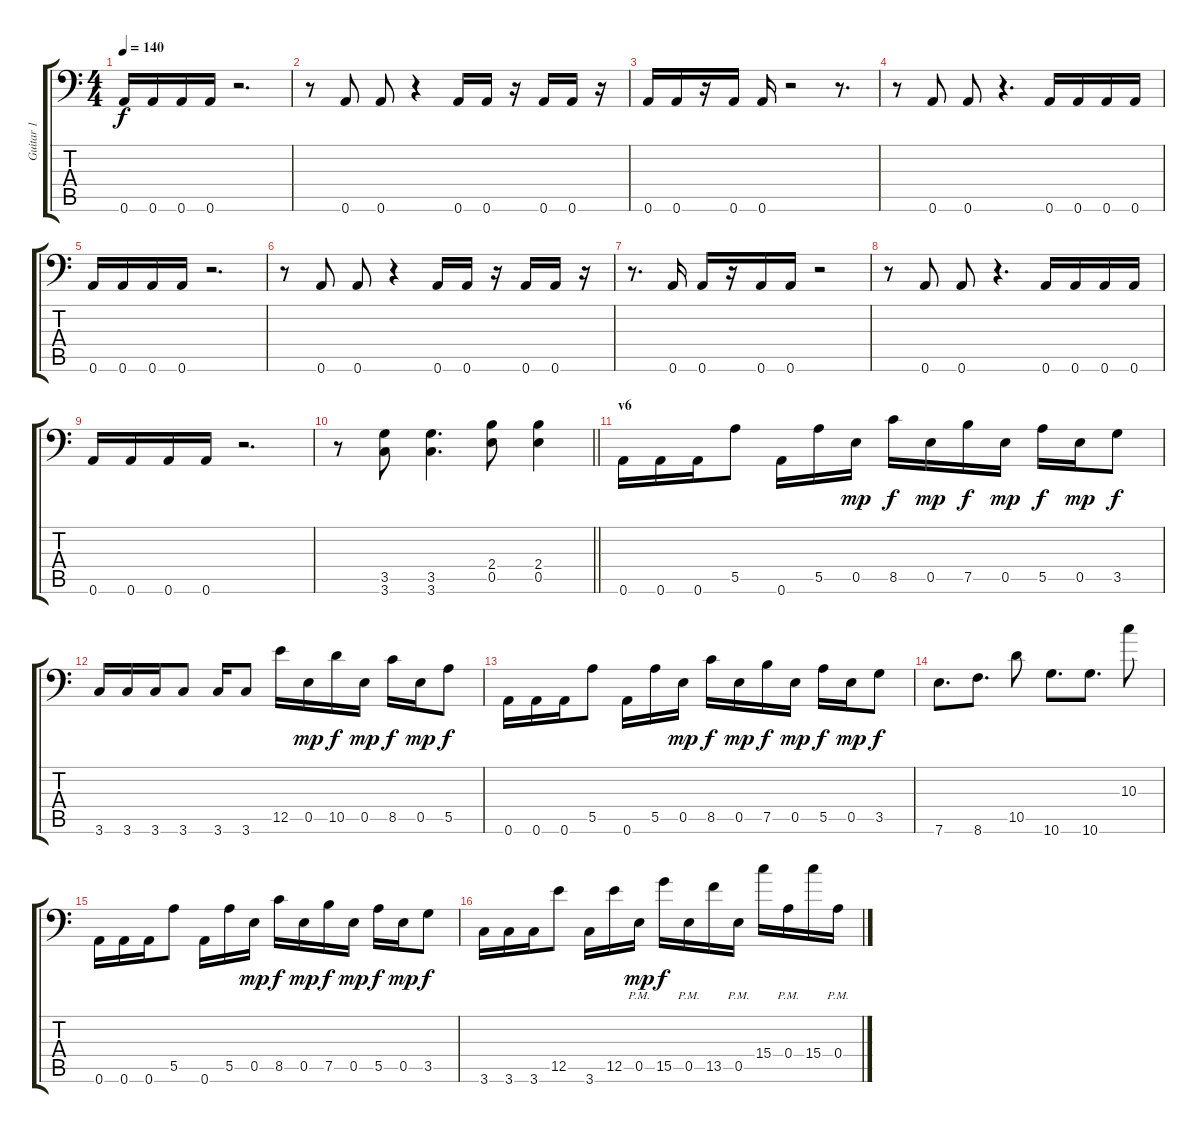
\track ("Guitar 1" "Guitar 1") {instrument overdrivenguitar}
\staff {score tabs}
\tuning (B3 G3 D3 A2 E2 A1) {hide}
\ts (4 4)
\tempo 140
\clef f4
\ks c
0.6.16{dy f} 0.6.16 0.6.16 0.6.16 r.2{d} |
r.8 0.6.8 0.6.8 r.4 0.6.16 0.6.16 r.16 0.6.16 0.6.16 r.16 |
0.6.16 0.6.16 r.16 0.6.16 0.6.16 r.2 r.8{d} |
r.8 0.6.8 0.6.8 r.4{d} 0.6.16 0.6.16 0.6.16 0.6.16 |
0.6.16 0.6.16 0.6.16 0.6.16 r.2{d} |
r.8 0.6.8 0.6.8 r.4 0.6.16 0.6.16 r.16 0.6.16 0.6.16 r.16 |
r.8{d} 0.6.16 0.6.16 r.16 0.6.16 0.6.16 r.2 |
r.8 0.6.8 0.6.8 r.4{d} 0.6.16 0.6.16 0.6.16 0.6.16 |
0.6.16 0.6.16 0.6.16 0.6.16 r.2{d} |
\barLineRight lightlight
r.8 (3.5 3.6).8 (3.5 3.6).4{d} (2.4 0.5).8 (2.4 0.5).4 |
\section ("" "v6")
0.6.16 0.6.16 0.6.16 5.5.8 0.6.16 5.5.16 0.5.16{dy mp} 8.5.16{dy f} 0.5.16{dy mp} 7.5.16{dy f} 0.5.16{dy mp} 5.5.16{dy f} 0.5.16{dy mp} 3.5.8{dy f} |
3.6.16 3.6.16 3.6.16 3.6.8 3.6.16 3.6.8 12.5.16 0.5.16{dy mp} 10.5.16{dy f} 0.5.16{dy mp} 8.5.16{dy f} 0.5.16{dy mp} 5.5.8{dy f} |
0.6.16 0.6.16 0.6.16 5.5.8 0.6.16 5.5.16 0.5.16{dy mp} 8.5.16{dy f} 0.5.16{dy mp} 7.5.16{dy f} 0.5.16{dy mp} 5.5.16{dy f} 0.5.16{dy mp} 3.5.8{dy f} |
7.6.8{d} 8.6.8{d} 10.5.8 10.6.8{d} 10.6.8{d} 10.3.8 |
0.6.16 0.6.16 0.6.16 5.5.8 0.6.16 5.5.16 0.5.16{dy mp} 8.5.16{dy f} 0.5.16{dy mp} 7.5.16{dy f} 0.5.16{dy mp} 5.5.16{dy f} 0.5.16{dy mp} 3.5.8{dy f} |
3.6.16 3.6.16 3.6.16 12.5.8 3.6.16 12.5.16 0.5{pm}.16{dy mp} 15.5.16{dy f} 0.5{pm}.16 13.5.16 0.5{pm}.16 15.4.16 0.4{pm}.16 15.4.16 0.4{pm}.16
